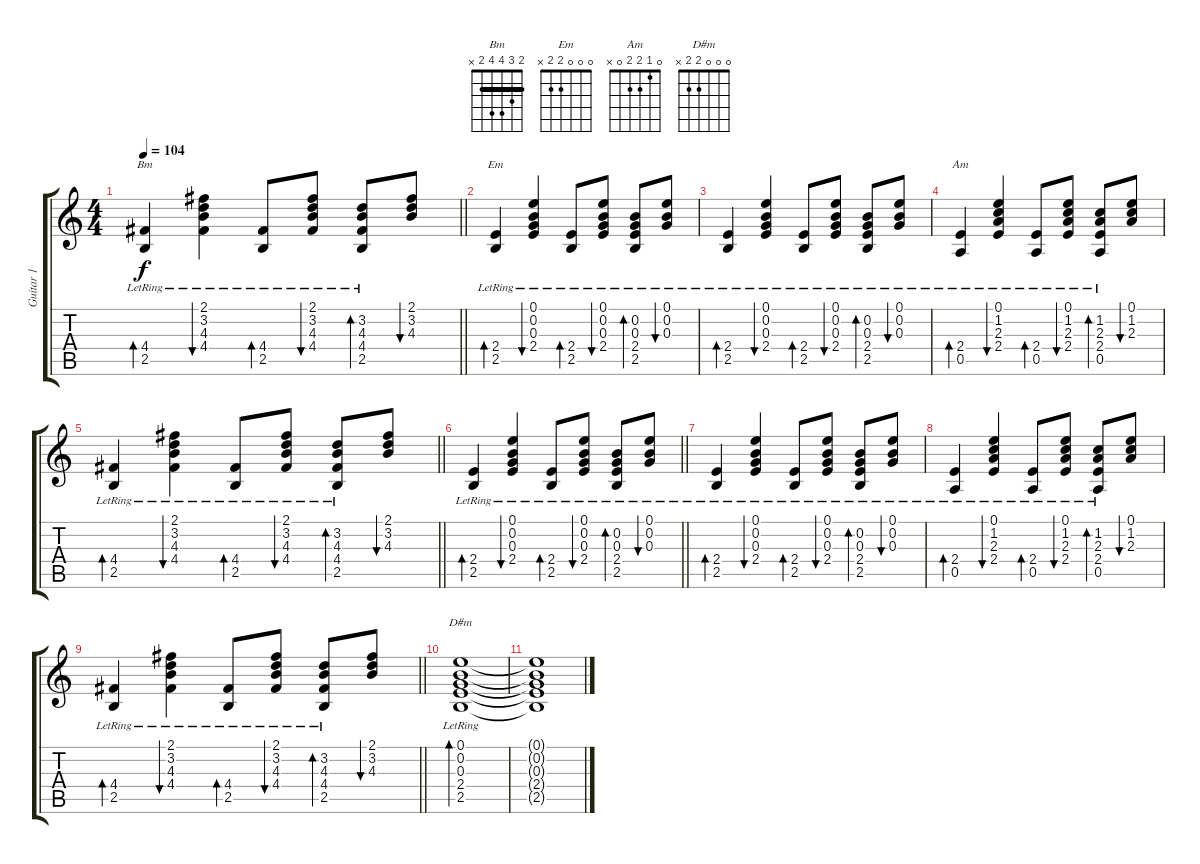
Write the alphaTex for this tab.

\track ("Guitar 1" "Guitar 1") {instrument acousticguitarsteel}
\staff {score tabs}
\tuning (E4 B3 G3 D3 A2 E2) {hide}
\chord ("Bm" 2 3 4 4 2 x) {barre 2}
\chord ("Em" 0 0 0 2 2 x)
\chord ("Am" 0 1 2 2 0 x)
\chord ("D#m" 0 0 0 2 2 x)
\ts (4 4)
\tempo 104
\clef g2
\barLineRight lightlight
\ks c
(4.4{lr} 2.5{lr}).4{bd 60 ch "Bm" dy f} (2.1{lr} 3.2{lr} 4.3{lr} 4.4{lr}).4{bu 60} (4.4{lr} 2.5{lr}).8{bd 60} (2.1{lr} 3.2{lr} 4.3{lr} 4.4{lr}).8{bu 60} (3.2 4.3{lr} 4.4{lr} 2.5{lr}).8{bd 60} (2.1 3.2 4.3).8{bu 60} |
\section ("" "")
(2.4{lr} 2.5{lr}).4{bd 60 ch "Em"} (0.1{lr} 0.2{lr} 0.3{lr} 2.4{lr}).4{bu 60} (2.4{lr} 2.5{lr}).8{bd 60} (0.1{lr} 0.2{lr} 0.3{lr} 2.4{lr}).8{bu 60} (0.2 0.3{lr} 2.4{lr} 2.5{lr}).8{bd 60} (0.1{lr} 0.2{lr} 0.3{lr}).8{bu 60} |
(2.4{lr} 2.5{lr}).4{bd 60} (0.1{lr} 0.2{lr} 0.3{lr} 2.4{lr}).4{bu 60} (2.4{lr} 2.5{lr}).8{bd 60} (0.1{lr} 0.2{lr} 0.3{lr} 2.4{lr}).8{bu 60} (0.2 0.3{lr} 2.4{lr} 2.5{lr}).8{bd 60} (0.1{lr} 0.2 0.3).8{bu 60} |
(2.4{lr} 0.5{lr}).4{bd 60 ch "Am"} (0.1{lr} 1.2{lr} 2.3{lr} 2.4{lr}).4{bu 60} (2.4{lr} 0.5{lr}).8{bd 60} (0.1{lr} 1.2{lr} 2.3{lr} 2.4{lr}).8{bu 60} (1.2 2.3{lr} 2.4{lr} 0.5{lr}).8{bd 60} (0.1 1.2 2.3).8{bu 60} |
\barLineRight lightlight
(4.4{lr} 2.5{lr}).4{bd 60} (2.1{lr} 3.2{lr} 4.3{lr} 4.4{lr}).4{bu 60} (4.4{lr} 2.5{lr}).8{bd 60} (2.1{lr} 3.2{lr} 4.3{lr} 4.4{lr}).8{bu 60} (3.2 4.3{lr} 4.4{lr} 2.5{lr}).8{bd 60} (2.1 3.2 4.3).8{bu 60} |
\barLineRight lightlight
(2.4{lr} 2.5{lr}).4{bd 60} (0.1{lr} 0.2{lr} 0.3{lr} 2.4{lr}).4{bu 60} (2.4{lr} 2.5{lr}).8{bd 60} (0.1{lr} 0.2{lr} 0.3{lr} 2.4{lr}).8{bu 60} (0.2 0.3{lr} 2.4{lr} 2.5{lr}).8{bd 60} (0.1{lr} 0.2{lr} 0.3{lr}).8{bu 60} |
\section ("" "")
(2.4{lr} 2.5{lr}).4{bd 60} (0.1{lr} 0.2{lr} 0.3{lr} 2.4{lr}).4{bu 60} (2.4{lr} 2.5{lr}).8{bd 60} (0.1{lr} 0.2{lr} 0.3{lr} 2.4{lr}).8{bu 60} (0.2 0.3{lr} 2.4{lr} 2.5{lr}).8{bd 60} (0.1{lr} 0.2 0.3).8{bu 60} |
(2.4{lr} 0.5{lr}).4{bd 60} (0.1{lr} 1.2{lr} 2.3{lr} 2.4{lr}).4{bu 60} (2.4{lr} 0.5{lr}).8{bd 60} (0.1{lr} 1.2{lr} 2.3{lr} 2.4{lr}).8{bu 60} (1.2 2.3{lr} 2.4{lr} 0.5{lr}).8{bd 60} (0.1 1.2 2.3).8{bu 60} |
\barLineRight lightlight
(4.4{lr} 2.5{lr}).4{bd 60} (2.1{lr} 3.2{lr} 4.3{lr} 4.4{lr}).4{bu 60} (4.4{lr} 2.5{lr}).8{bd 60} (2.1{lr} 3.2{lr} 4.3{lr} 4.4{lr}).8{bu 60} (3.2 4.3{lr} 4.4{lr} 2.5{lr}).8{bd 60} (2.1 3.2 4.3).8{bu 60} |
\section ("" "")
(0.1 0.2 0.3 2.4{lr} 2.5{lr}).1{bd 60 ch "D#m"} |
(0.1{t} 0.2{t} 0.3{t} 2.4{t} 2.5{t}).1
